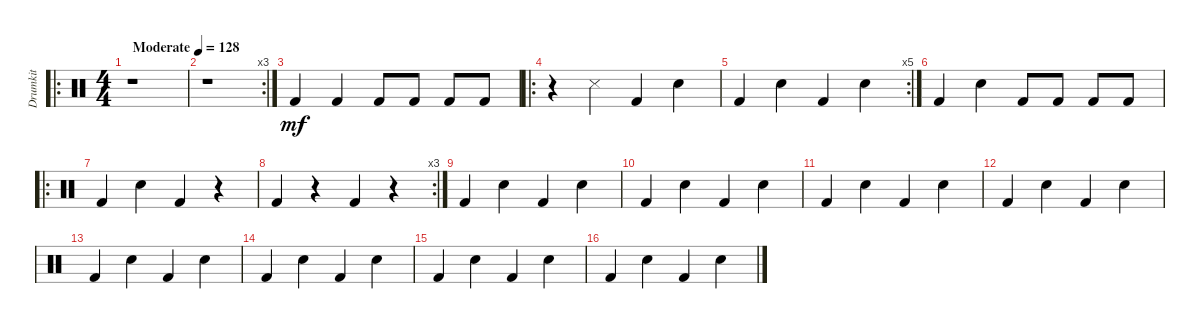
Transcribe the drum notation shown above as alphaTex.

\track ("Drumkit" "Drumkit") {instrument percussion}
\staff {score}
\articulation defaults
\ro
\ts (4 4)
\tempo (128 "Moderate")
\clef neutral
\ks c
r.1{dy mf} |
\rc 3
r.1 |
"Kick (hit) 2".4 "Kick (hit) 2".4 "Kick (hit) 2".8 "Kick (hit) 2".8 "Kick (hit) 2".8 "Kick (hit) 2".8 |
\ro
r.4 "Snare (side stick) 3".4 "Kick (hit) 2".4 "Snare (hit) 2".4 |
\rc 5 "Kick (hit) 2".4 "Snare (hit) 2".4 "Kick (hit) 2".4 "Snare (hit) 2".4
|
"Kick (hit) 2".4 "Snare (hit) 2".4 "Kick (hit) 2".8 "Kick (hit) 2".8 "Kick (hit) 2".8 "Kick (hit) 2".8 |
\ro "Kick (hit) 2".4 "Snare (hit) 2".4 "Kick (hit) 2".4
r.4 |
\rc 3 "Kick (hit) 2".4
r.4 "Kick (hit) 2".4 r.4 |
"Kick (hit) 2".4 "Snare (hit) 2".4 "Kick (hit) 2".4 "Snare (hit) 2".4 |
"Kick (hit) 2".4 "Snare (hit) 2".4 "Kick (hit) 2".4 "Snare (hit) 2".4 |
"Kick (hit) 2".4 "Snare (hit) 2".4 "Kick (hit) 2".4 "Snare (hit) 2".4 |
"Kick (hit) 2".4 "Snare (hit) 2".4 "Kick (hit) 2".4 "Snare (hit) 2".4 |
"Kick (hit) 2".4 "Snare (hit) 2".4 "Kick (hit) 2".4 "Snare (hit) 2".4 |
"Kick (hit) 2".4 "Snare (hit) 2".4 "Kick (hit) 2".4 "Snare (hit) 2".4 |
"Kick (hit) 2".4 "Snare (hit) 2".4 "Kick (hit) 2".4 "Snare (hit) 2".4 |
"Kick (hit) 2".4 "Snare (hit) 2".4 "Kick (hit) 2".4 "Snare (hit) 2".4
